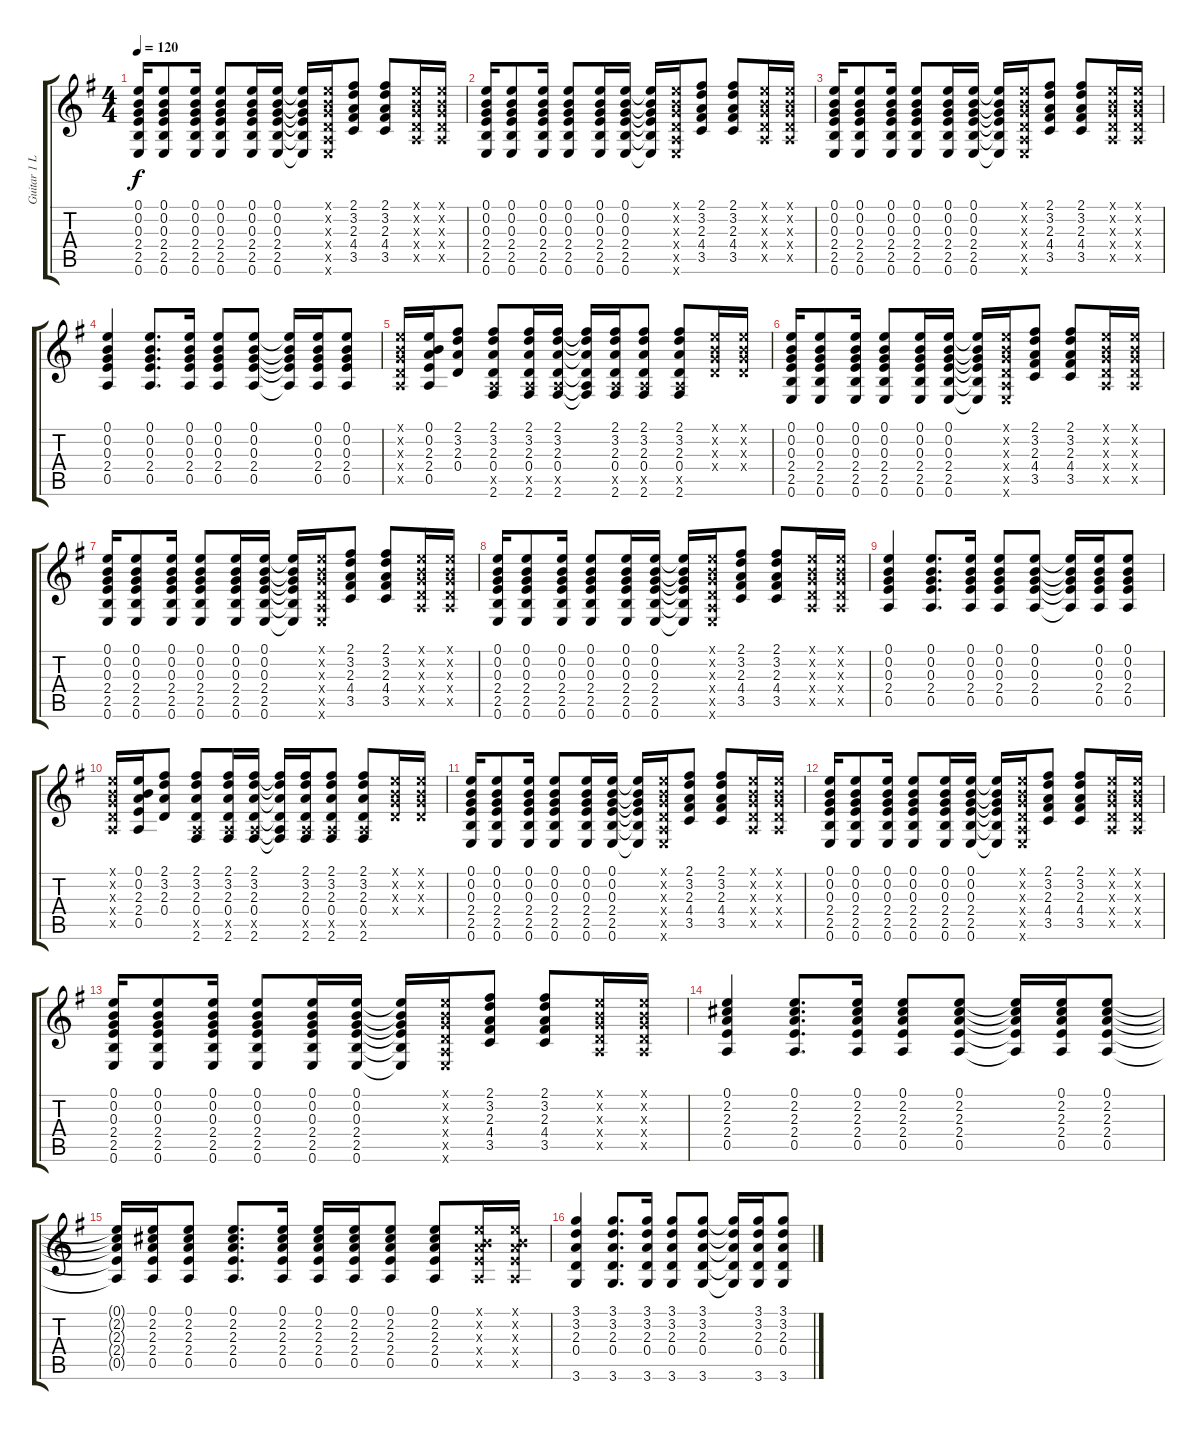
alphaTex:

\track ("Guitar 1 L" "Guitar 1 L") {instrument acousticguitarsteel}
\staff {score tabs}
\tuning (E4 B3 G3 D3 A2 E2) {hide}
\ts (4 4)
\tempo 120
\clef g2
\ks g
(0.1 0.2 0.3 2.4 2.5 0.6).16{dy f} (0.1 0.2 0.3 2.4 2.5 0.6).8 (0.1 0.2 0.3 2.4 2.5 0.6).16 (0.1 0.2 0.3 2.4 2.5 0.6).8 (0.1 0.2 0.3 2.4 2.5 0.6).16 (0.1 0.2 0.3 2.4 2.5 0.6).16 (0.1{t} 0.2{t} 0.3{t} 2.4{t} 2.5{t} 0.6{t}).16 (0.1{x} 0.2{x} 0.3{x} 0.4{x} 0.5{x} 0.6{x}).16 (2.1 3.2 2.3 4.4 3.5).8 (2.1 3.2 2.3 4.4 3.5).8 (0.1{x} 0.2{x} 0.3{x} 0.4{x} 0.5{x}).16 (0.1{x} 0.2{x} 0.3{x} 0.4{x} 0.5{x}).16 |
(0.1 0.2 0.3 2.4 2.5 0.6).16 (0.1 0.2 0.3 2.4 2.5 0.6).8 (0.1 0.2 0.3 2.4 2.5 0.6).16 (0.1 0.2 0.3 2.4 2.5 0.6).8 (0.1 0.2 0.3 2.4 2.5 0.6).16 (0.1 0.2 0.3 2.4 2.5 0.6).16 (0.1{t} 0.2{t} 0.3{t} 2.4{t} 2.5{t} 0.6{t}).16 (0.1{x} 0.2{x} 0.3{x} 0.4{x} 0.5{x} 0.6{x}).16 (2.1 3.2 2.3 4.4 3.5).8 (2.1 3.2 2.3 4.4 3.5).8 (0.1{x} 0.2{x} 0.3{x} 0.4{x} 0.5{x}).16 (0.1{x} 0.2{x} 0.3{x} 0.4{x} 0.5{x}).16 |
(0.1 0.2 0.3 2.4 2.5 0.6).16 (0.1 0.2 0.3 2.4 2.5 0.6).8 (0.1 0.2 0.3 2.4 2.5 0.6).16 (0.1 0.2 0.3 2.4 2.5 0.6).8 (0.1 0.2 0.3 2.4 2.5 0.6).16 (0.1 0.2 0.3 2.4 2.5 0.6).16 (0.1{t} 0.2{t} 0.3{t} 2.4{t} 2.5{t} 0.6{t}).16 (0.1{x} 0.2{x} 0.3{x} 0.4{x} 0.5{x} 0.6{x}).16 (2.1 3.2 2.3 4.4 3.5).8 (2.1 3.2 2.3 4.4 3.5).8 (0.1{x} 0.2{x} 0.3{x} 0.4{x} 0.5{x}).16 (0.1{x} 0.2{x} 0.3{x} 0.4{x} 0.5{x}).16 |
(0.1 0.2 0.3 2.4 0.5).4 (0.1 0.2 0.3 2.4 0.5).8{d} (0.1 0.2 0.3 2.4 0.5).16 (0.1 0.2 0.3 2.4 0.5).8 (0.1 0.2 0.3 2.4 0.5).8 (0.1{t} 0.2{t} 0.3{t} 2.4{t} 0.5{t}).16 (0.1 0.2 0.3 2.4 0.5).16 (0.1 0.2 0.3 2.4 0.5).8 |
(0.1{x} 0.2{x} 0.3{x} 0.4{x} 0.5{x}).16 (0.1 0.2 2.3 2.4 0.5).16 (2.1 3.2 2.3 0.4).8 (2.1 3.2 2.3 0.4 0.5{x} 2.6).8 (2.1 3.2 2.3 0.4 0.5{x} 2.6).16 (2.1 3.2 2.3 0.4 0.5{x} 2.6).16 (2.1{t} 3.2{t} 2.3{t} 0.4{t} 0.5{t} 2.6{t}).16 (2.1 3.2 2.3 0.4 0.5{x} 2.6).16 (2.1 3.2 2.3 0.4 0.5{x} 2.6).8 (2.1 3.2 2.3 0.4 0.5{x} 2.6).8 (0.1{x} 0.2{x} 0.3{x} 0.4{x}).16 (0.1{x} 0.2{x} 0.3{x} 0.4{x}).16 |
(0.1 0.2 0.3 2.4 2.5 0.6).16 (0.1 0.2 0.3 2.4 2.5 0.6).8 (0.1 0.2 0.3 2.4 2.5 0.6).16 (0.1 0.2 0.3 2.4 2.5 0.6).8 (0.1 0.2 0.3 2.4 2.5 0.6).16 (0.1 0.2 0.3 2.4 2.5 0.6).16 (0.1{t} 0.2{t} 0.3{t} 2.4{t} 2.5{t} 0.6{t}).16 (0.1{x} 0.2{x} 0.3{x} 0.4{x} 0.5{x} 0.6{x}).16 (2.1 3.2 2.3 4.4 3.5).8 (2.1 3.2 2.3 4.4 3.5).8 (0.1{x} 0.2{x} 0.3{x} 0.4{x} 0.5{x}).16 (0.1{x} 0.2{x} 0.3{x} 0.4{x} 0.5{x}).16 |
(0.1 0.2 0.3 2.4 2.5 0.6).16 (0.1 0.2 0.3 2.4 2.5 0.6).8 (0.1 0.2 0.3 2.4 2.5 0.6).16 (0.1 0.2 0.3 2.4 2.5 0.6).8 (0.1 0.2 0.3 2.4 2.5 0.6).16 (0.1 0.2 0.3 2.4 2.5 0.6).16 (0.1{t} 0.2{t} 0.3{t} 2.4{t} 2.5{t} 0.6{t}).16 (0.1{x} 0.2{x} 0.3{x} 0.4{x} 0.5{x} 0.6{x}).16 (2.1 3.2 2.3 4.4 3.5).8 (2.1 3.2 2.3 4.4 3.5).8 (0.1{x} 0.2{x} 0.3{x} 0.4{x} 0.5{x}).16 (0.1{x} 0.2{x} 0.3{x} 0.4{x} 0.5{x}).16 |
(0.1 0.2 0.3 2.4 2.5 0.6).16 (0.1 0.2 0.3 2.4 2.5 0.6).8 (0.1 0.2 0.3 2.4 2.5 0.6).16 (0.1 0.2 0.3 2.4 2.5 0.6).8 (0.1 0.2 0.3 2.4 2.5 0.6).16 (0.1 0.2 0.3 2.4 2.5 0.6).16 (0.1{t} 0.2{t} 0.3{t} 2.4{t} 2.5{t} 0.6{t}).16 (0.1{x} 0.2{x} 0.3{x} 0.4{x} 0.5{x} 0.6{x}).16 (2.1 3.2 2.3 4.4 3.5).8 (2.1 3.2 2.3 4.4 3.5).8 (0.1{x} 0.2{x} 0.3{x} 0.4{x} 0.5{x}).16 (0.1{x} 0.2{x} 0.3{x} 0.4{x} 0.5{x}).16 |
(0.1 0.2 0.3 2.4 0.5).4 (0.1 0.2 0.3 2.4 0.5).8{d} (0.1 0.2 0.3 2.4 0.5).16 (0.1 0.2 0.3 2.4 0.5).8 (0.1 0.2 0.3 2.4 0.5).8 (0.1{t} 0.2{t} 0.3{t} 2.4{t} 0.5{t}).16 (0.1 0.2 0.3 2.4 0.5).16 (0.1 0.2 0.3 2.4 0.5).8 |
(0.1{x} 0.2{x} 0.3{x} 0.4{x} 0.5{x}).16 (0.1 0.2 2.3 2.4 0.5).16 (2.1 3.2 2.3 0.4).8 (2.1 3.2 2.3 0.4 0.5{x} 2.6).8 (2.1 3.2 2.3 0.4 0.5{x} 2.6).16 (2.1 3.2 2.3 0.4 0.5{x} 2.6).16 (2.1{t} 3.2{t} 2.3{t} 0.4{t} 0.5{t} 2.6{t}).16 (2.1 3.2 2.3 0.4 0.5{x} 2.6).16 (2.1 3.2 2.3 0.4 0.5{x} 2.6).8 (2.1 3.2 2.3 0.4 0.5{x} 2.6).8 (0.1{x} 0.2{x} 0.3{x} 0.4{x}).16 (0.1{x} 0.2{x} 0.3{x} 0.4{x}).16 |
(0.1 0.2 0.3 2.4 2.5 0.6).16 (0.1 0.2 0.3 2.4 2.5 0.6).8 (0.1 0.2 0.3 2.4 2.5 0.6).16 (0.1 0.2 0.3 2.4 2.5 0.6).8 (0.1 0.2 0.3 2.4 2.5 0.6).16 (0.1 0.2 0.3 2.4 2.5 0.6).16 (0.1{t} 0.2{t} 0.3{t} 2.4{t} 2.5{t} 0.6{t}).16 (0.1{x} 0.2{x} 0.3{x} 0.4{x} 0.5{x} 0.6{x}).16 (2.1 3.2 2.3 4.4 3.5).8 (2.1 3.2 2.3 4.4 3.5).8 (0.1{x} 0.2{x} 0.3{x} 0.4{x} 0.5{x}).16 (0.1{x} 0.2{x} 0.3{x} 0.4{x} 0.5{x}).16 |
(0.1 0.2 0.3 2.4 2.5 0.6).16 (0.1 0.2 0.3 2.4 2.5 0.6).8 (0.1 0.2 0.3 2.4 2.5 0.6).16 (0.1 0.2 0.3 2.4 2.5 0.6).8 (0.1 0.2 0.3 2.4 2.5 0.6).16 (0.1 0.2 0.3 2.4 2.5 0.6).16 (0.1{t} 0.2{t} 0.3{t} 2.4{t} 2.5{t} 0.6{t}).16 (0.1{x} 0.2{x} 0.3{x} 0.4{x} 0.5{x} 0.6{x}).16 (2.1 3.2 2.3 4.4 3.5).8 (2.1 3.2 2.3 4.4 3.5).8 (0.1{x} 0.2{x} 0.3{x} 0.4{x} 0.5{x}).16 (0.1{x} 0.2{x} 0.3{x} 0.4{x} 0.5{x}).16 |
(0.1 0.2 0.3 2.4 2.5 0.6).16 (0.1 0.2 0.3 2.4 2.5 0.6).8 (0.1 0.2 0.3 2.4 2.5 0.6).16 (0.1 0.2 0.3 2.4 2.5 0.6).8 (0.1 0.2 0.3 2.4 2.5 0.6).16 (0.1 0.2 0.3 2.4 2.5 0.6).16 (0.1{t} 0.2{t} 0.3{t} 2.4{t} 2.5{t} 0.6{t}).16 (0.1{x} 0.2{x} 0.3{x} 0.4{x} 0.5{x} 0.6{x}).16 (2.1 3.2 2.3 4.4 3.5).8 (2.1 3.2 2.3 4.4 3.5).8 (0.1{x} 0.2{x} 0.3{x} 0.4{x} 0.5{x}).16 (0.1{x} 0.2{x} 0.3{x} 0.4{x} 0.5{x}).16 |
(0.1 2.2 2.3 2.4 0.5).4 (0.1 2.2 2.3 2.4 0.5).8{d} (0.1 2.2 2.3 2.4 0.5).16 (0.1 2.2 2.3 2.4 0.5).8 (0.1 2.2 2.3 2.4 0.5).8 (0.1{t} 2.2{t} 2.3{t} 2.4{t} 0.5{t}).16 (0.1 2.2 2.3 2.4 0.5).16 (0.1 2.2 2.3 2.4 0.5).8 |
(0.1{t} 2.2{t} 2.3{t} 2.4{t} 0.5{t}).16 (0.1 2.2 2.3 2.4 0.5).16 (0.1 2.2 2.3 2.4 0.5).8 (0.1 2.2 2.3 2.4 0.5).8{d} (0.1 2.2 2.3 2.4 0.5).16 (0.1 2.2 2.3 2.4 0.5).16 (0.1 2.2 2.3 2.4 0.5).16 (0.1 2.2 2.3 2.4 0.5).8 (0.1 2.2 2.3 2.4 0.5).8 (0.1{x} 0.2{x} 2.3{x} 2.4{x} 0.5{x}).16 (0.1{x} 0.2{x} 2.3{x} 2.4{x} 0.5{x}).16 |
(3.1 3.2 2.3 0.4 3.6).4 (3.1 3.2 2.3 0.4 3.6).8{d} (3.1 3.2 2.3 0.4 3.6).16 (3.1 3.2 2.3 0.4 3.6).8 (3.1 3.2 2.3 0.4 3.6).8 (3.1{t} 3.2{t} 2.3{t} 0.4{t} 3.6{t}).16 (3.1 3.2 2.3 0.4 3.6).16 (3.1 3.2 2.3 0.4 3.6).8
